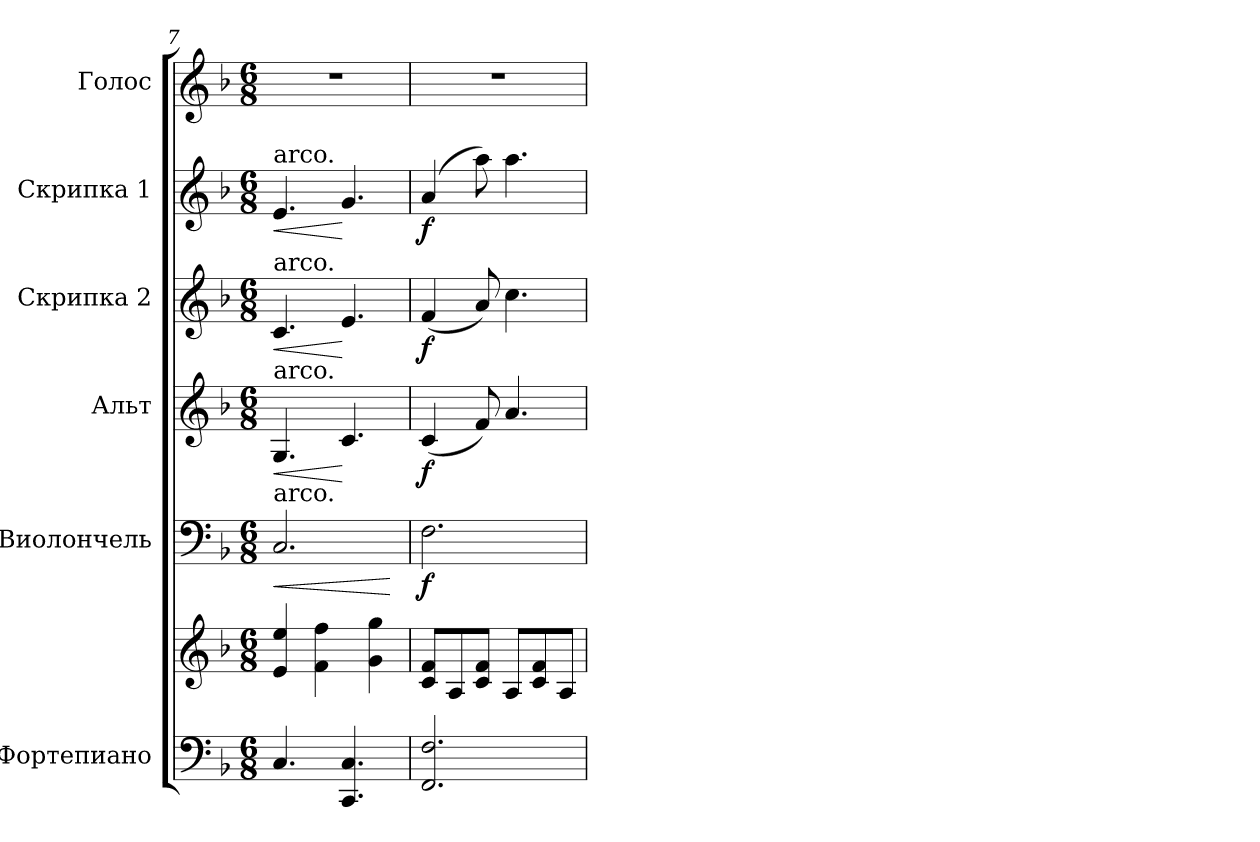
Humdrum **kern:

**kern	**kern	**kern	**dynam	**kern	**dynam	**kern	**dynam	**kern	**dynam	**kern
*part6	*part6	*part5	*part5	*part4	*part4	*part3	*part3	*part2	*part2	*part1
*staff7	*staff6	*staff5	*staff5	*staff4	*staff4	*staff3	*staff3	*staff2	*staff2	*staff1
*I"Фортепиано	*	*I"Виолончель	*	*I"Альт	*	*I"Скрипка 2	*	*I"Скрипка 1	*	*I"Голос
*clefF4	*clefG2	*clefF4	*	*clefG2	*	*clefG2	*	*clefG2	*	*clefG2
*k[b-]	*k[b-]	*k[b-]	*	*k[b-]	*	*k[b-]	*	*k[b-]	*	*k[b-]
*F:	*F:	*F:	*	*F:	*	*F:	*	*F:	*	*F:
*M6/8	*M6/8	*M6/8	*	*M6/8	*	*M6/8	*	*M6/8	*	*M6/8
=7	=7	=7	=7	=7	=7	=7	=7	=7	=7	=7
!	!	!	!	!	!	!	!	!LO:TX:a:t=arco.	!	!
!	!	!	!	!	!	!LO:TX:a:t=arco.	!	!	!	!
!	!	!	!	!LO:TX:a:t=arco.	!	!	!	!	!	!
!	!	!LO:TX:a:t=arco.	!	!	!	!	!	!	!	!
!	!	!	!LO:HP:b	!	!LO:HP:b	!	!LO:HP:b	!	!LO:HP:b	!LO:N:vis=1
4.Ci/	4ei/ 4eei	2.Ci/	<	4.Gi/	<	4.ci/	<	4.ei/	<	2.r
.	4fi\ 4ffi	.	.	.	.	.	.	.	.	.
4.CCi/ 4.Ci	.	.	.	4.ci/	[	4.ei/	[	4.gi/	[	.
.	4gi\ 4ggi	.	.	.	.	.	.	.	.	.
.	.	.	[	.	.	.	.	.	.	.
!!LO:LB:g=z
=8	=8	=8	=8	=8	=8	=8	=8	=8	=8	=8
!	!	!	!	!	!	!	!	!	!	!LO:N:vis=1
2.FFi/ 2.Fi	8ci/ 8fiL	2.Fi\	f	(4ci/	f	(4fi/	f	(4ai/	f	2.r
.	8Ai/	.	.	.	.	.	.	.	.	.
.	8ci/ 8fiJ	.	.	8fi/)	.	8ai/)	.	8aai\)	.	.
.	8Ai/L	.	.	4.ai/	.	4.cci\	.	4.aai\	.	.
.	8ci/ 8fi	.	.	.	.	.	.	.	.	.
.	8Ai/J	.	.	.	.	.	.	.	.	.
=	=	=	=	=	=	=	=	=	=	=
*-	*-	*-	*-	*-	*-	*-	*-	*-	*-	*-
